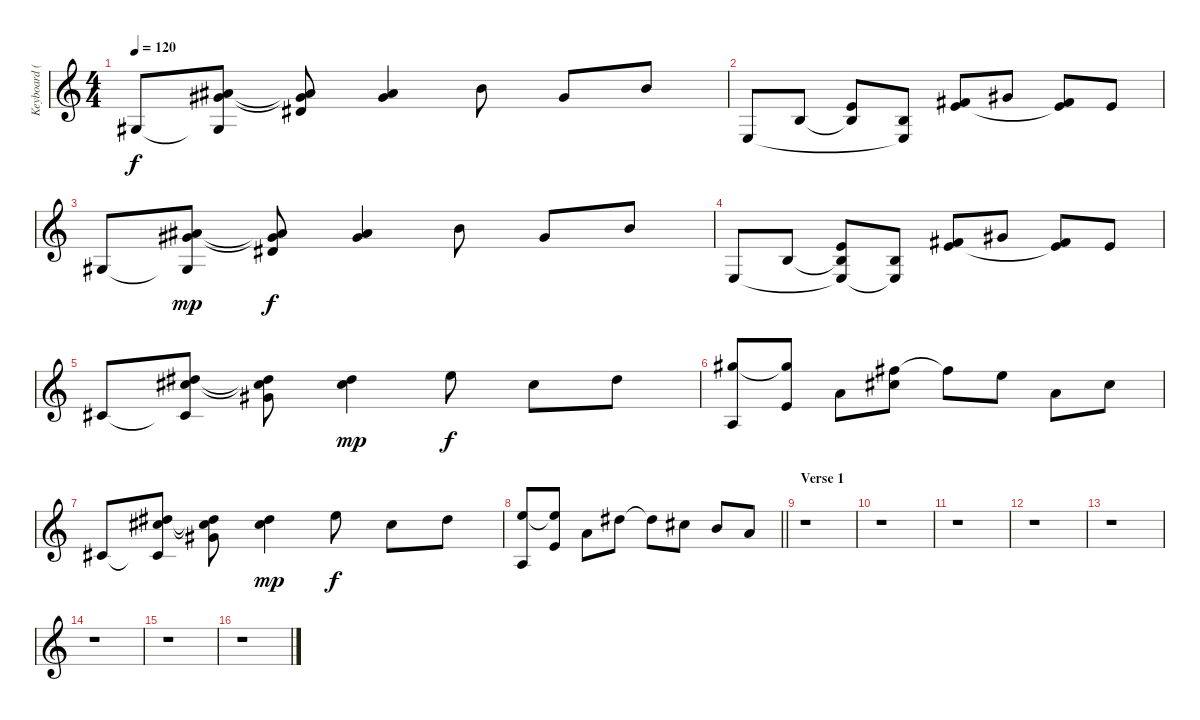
\track ("Keyboard (Andy C)" "Keyboard (") {instrument brightacousticpiano}
\staff {score}
\tuning (Eb4 Bb3 Gb3 Db3 Ab2 Eb2) {hide}
\ts (4 4)
\tempo 120
\clef g2
\ks c
12.5.8{dy f} (16.3 19.4 12.5{t}).8 (16.3{t} 19.4{t} 19.5).8 (16.3 19.4).4 17.3.8 14.3.8 17.3.8 |
13.6.8 10.4.8 (10.3 10.4{t}).8 (10.4 13.6{t}).8 (8.2 10.3).8 10.2.8 (8.2 10.3{t}).8 10.3.8 |
12.5.8 (16.3 19.4 12.5{t}).8{dy mp} (16.3{t} 19.4{t} 19.5).8{dy f} (16.3 19.4).4 17.3.8 14.3.8 17.3.8 |
13.6.8 10.4.8 (10.3 10.4{t} 13.6{t}).8 (10.4 13.6{t}).8 (8.2 10.3).8 10.2.8 (8.2 10.3{t}).8 10.3.8 |
17.5.8 (17.2 19.3 17.5{t}).8 (17.2{t} 19.3{t} 19.4).8 (17.2 19.3).4{dy mp} 18.2.8{dy f} 15.2.8 17.2.8 |
(17.1 13.5).8 (17.1{t} 15.4).8 15.3.8 (15.1 15.2).8 15.1{t}.8 18.2.8 15.3.8 15.2.8 |
17.5.8 (17.2 19.3 17.5{t}).8 (17.2{t} 19.3{t} 19.4).8 (17.2 19.3).4{dy mp} 18.2.8{dy f} 15.2.8 17.2.8 |
\barLineRight lightlight
(18.2 13.5).8 (18.2{t} 15.4).8 15.3.8 17.2.8 17.2{t}.8 15.2.8 13.2.8 15.3.8 |
\section ("" "Verse 1")
r.1 |
r.1 |
r.1 |
r.1 |
r.1 |
r.1 |
r.1 |
r.1
